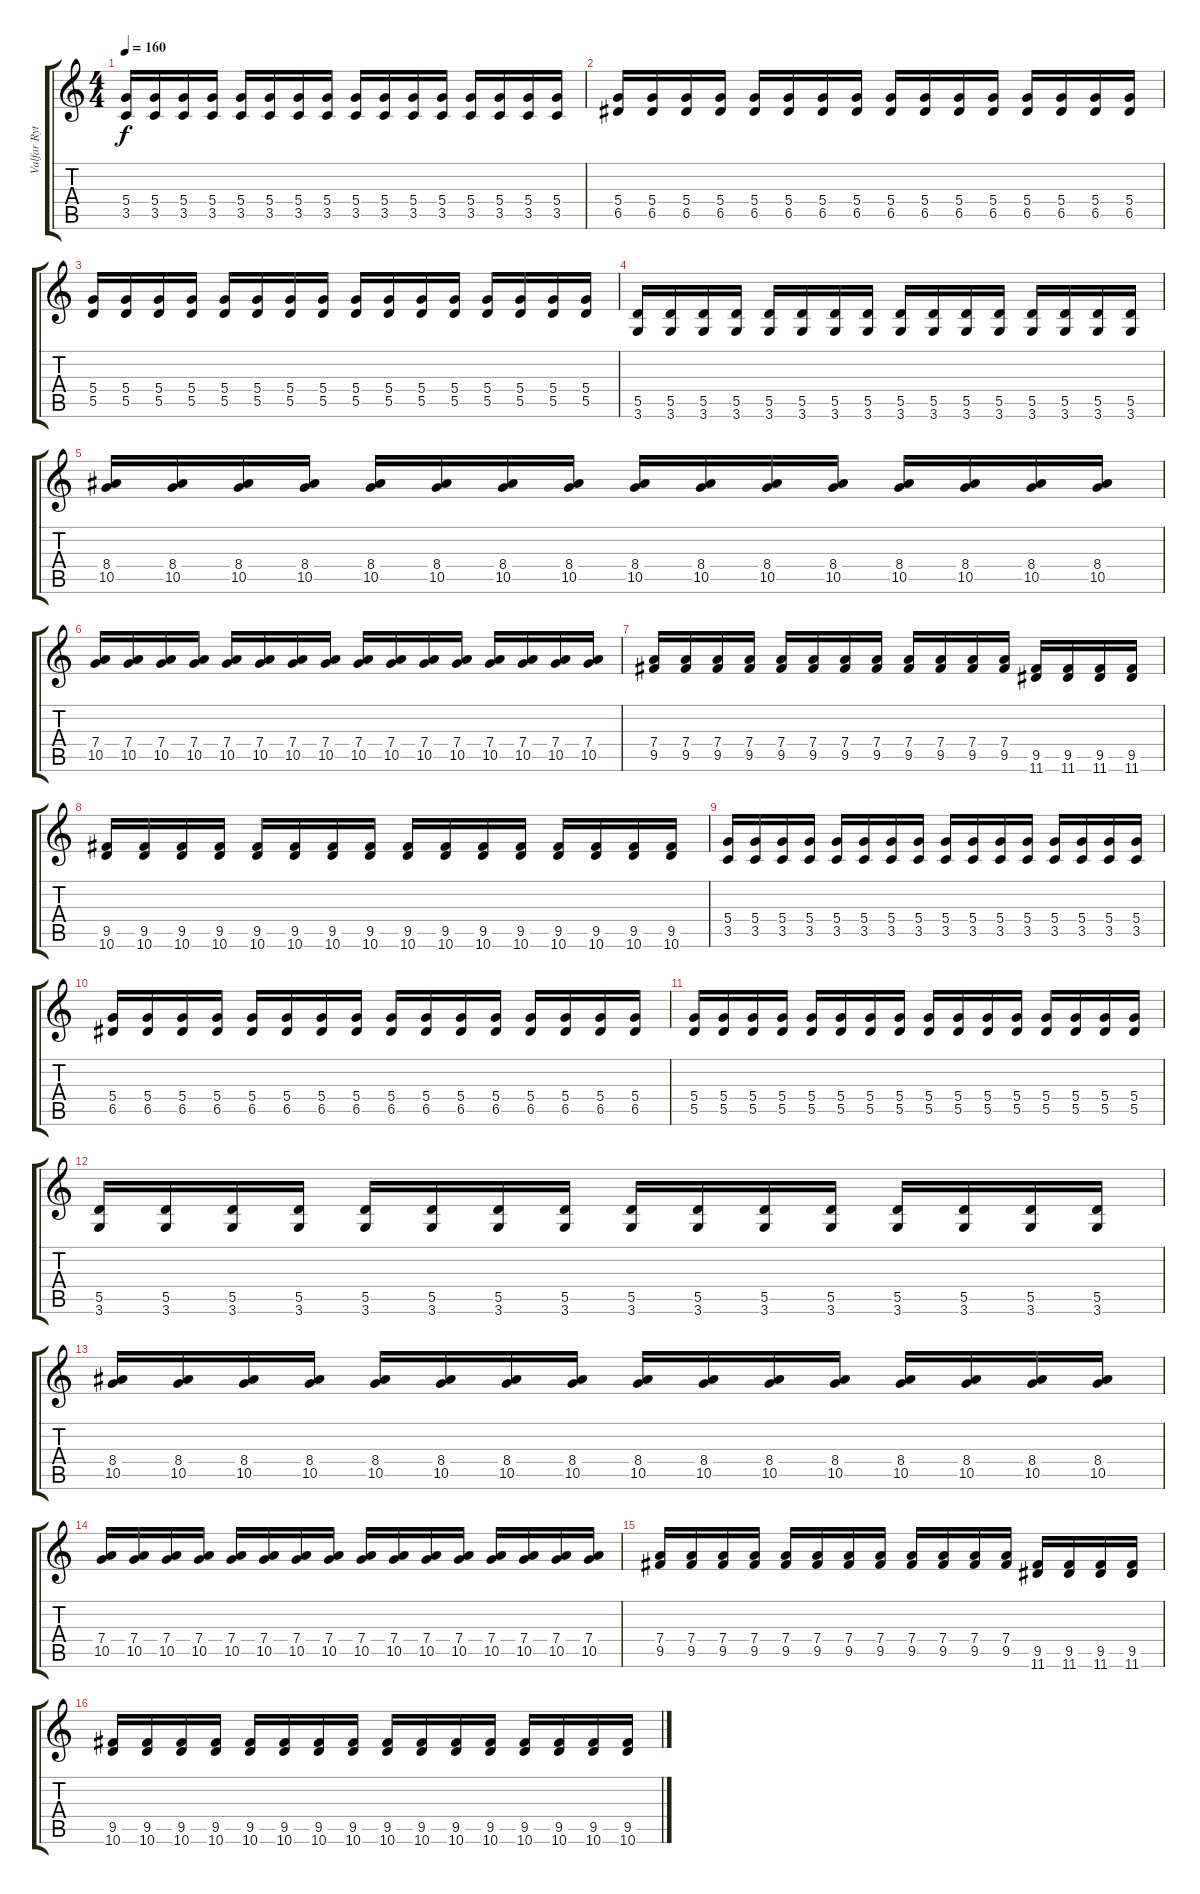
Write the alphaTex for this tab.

\track ("Valfar Rytme gitar" "Valfar Ryt") {instrument overdrivenguitar}
\staff {score tabs}
\tuning (E4 B3 G3 D3 A2 E2) {hide}
\ts (4 4)
\tempo 160
\clef g2
\ks c
(5.4 3.5).16{dy f} (5.4 3.5).16 (5.4 3.5).16 (5.4 3.5).16 (5.4 3.5).16 (5.4 3.5).16 (5.4 3.5).16 (5.4 3.5).16 (5.4 3.5).16 (5.4 3.5).16 (5.4 3.5).16 (5.4 3.5).16 (5.4 3.5).16 (5.4 3.5).16 (5.4 3.5).16 (5.4 3.5).16 |
(5.4 6.5).16 (5.4 6.5).16 (5.4 6.5).16 (5.4 6.5).16 (5.4 6.5).16 (5.4 6.5).16 (5.4 6.5).16 (5.4 6.5).16 (5.4 6.5).16 (5.4 6.5).16 (5.4 6.5).16 (5.4 6.5).16 (5.4 6.5).16 (5.4 6.5).16 (5.4 6.5).16 (5.4 6.5).16 |
(5.4 5.5).16 (5.4 5.5).16 (5.4 5.5).16 (5.4 5.5).16 (5.4 5.5).16 (5.4 5.5).16 (5.4 5.5).16 (5.4 5.5).16 (5.4 5.5).16 (5.4 5.5).16 (5.4 5.5).16 (5.4 5.5).16 (5.4 5.5).16 (5.4 5.5).16 (5.4 5.5).16 (5.4 5.5).16 |
(5.5 3.6).16 (5.5 3.6).16 (5.5 3.6).16 (5.5 3.6).16 (5.5 3.6).16 (5.5 3.6).16 (5.5 3.6).16 (5.5 3.6).16 (5.5 3.6).16 (5.5 3.6).16 (5.5 3.6).16 (5.5 3.6).16 (5.5 3.6).16 (5.5 3.6).16 (5.5 3.6).16 (5.5 3.6).16 |
(8.4 10.5).16 (8.4 10.5).16 (8.4 10.5).16 (8.4 10.5).16 (8.4 10.5).16 (8.4 10.5).16 (8.4 10.5).16 (8.4 10.5).16 (8.4 10.5).16 (8.4 10.5).16 (8.4 10.5).16 (8.4 10.5).16 (8.4 10.5).16 (8.4 10.5).16 (8.4 10.5).16 (8.4 10.5).16 |
(7.4 10.5).16 (7.4 10.5).16 (7.4 10.5).16 (7.4 10.5).16 (7.4 10.5).16 (7.4 10.5).16 (7.4 10.5).16 (7.4 10.5).16 (7.4 10.5).16 (7.4 10.5).16 (7.4 10.5).16 (7.4 10.5).16 (7.4 10.5).16 (7.4 10.5).16 (7.4 10.5).16 (7.4 10.5).16 |
(7.4 9.5).16 (7.4 9.5).16 (7.4 9.5).16 (7.4 9.5).16 (7.4 9.5).16 (7.4 9.5).16 (7.4 9.5).16 (7.4 9.5).16 (7.4 9.5).16 (7.4 9.5).16 (7.4 9.5).16 (7.4 9.5).16 (9.5 11.6).16 (9.5 11.6).16 (9.5 11.6).16 (9.5 11.6).16 |
(9.5 10.6).16 (9.5 10.6).16 (9.5 10.6).16 (9.5 10.6).16 (9.5 10.6).16 (9.5 10.6).16 (9.5 10.6).16 (9.5 10.6).16 (9.5 10.6).16 (9.5 10.6).16 (9.5 10.6).16 (9.5 10.6).16 (9.5 10.6).16 (9.5 10.6).16 (9.5 10.6).16 (9.5 10.6).16 |
(5.4 3.5).16 (5.4 3.5).16 (5.4 3.5).16 (5.4 3.5).16 (5.4 3.5).16 (5.4 3.5).16 (5.4 3.5).16 (5.4 3.5).16 (5.4 3.5).16 (5.4 3.5).16 (5.4 3.5).16 (5.4 3.5).16 (5.4 3.5).16 (5.4 3.5).16 (5.4 3.5).16 (5.4 3.5).16 |
(5.4 6.5).16 (5.4 6.5).16 (5.4 6.5).16 (5.4 6.5).16 (5.4 6.5).16 (5.4 6.5).16 (5.4 6.5).16 (5.4 6.5).16 (5.4 6.5).16 (5.4 6.5).16 (5.4 6.5).16 (5.4 6.5).16 (5.4 6.5).16 (5.4 6.5).16 (5.4 6.5).16 (5.4 6.5).16 |
(5.4 5.5).16 (5.4 5.5).16 (5.4 5.5).16 (5.4 5.5).16 (5.4 5.5).16 (5.4 5.5).16 (5.4 5.5).16 (5.4 5.5).16 (5.4 5.5).16 (5.4 5.5).16 (5.4 5.5).16 (5.4 5.5).16 (5.4 5.5).16 (5.4 5.5).16 (5.4 5.5).16 (5.4 5.5).16 |
(5.5 3.6).16 (5.5 3.6).16 (5.5 3.6).16 (5.5 3.6).16 (5.5 3.6).16 (5.5 3.6).16 (5.5 3.6).16 (5.5 3.6).16 (5.5 3.6).16 (5.5 3.6).16 (5.5 3.6).16 (5.5 3.6).16 (5.5 3.6).16 (5.5 3.6).16 (5.5 3.6).16 (5.5 3.6).16 |
(8.4 10.5).16 (8.4 10.5).16 (8.4 10.5).16 (8.4 10.5).16 (8.4 10.5).16 (8.4 10.5).16 (8.4 10.5).16 (8.4 10.5).16 (8.4 10.5).16 (8.4 10.5).16 (8.4 10.5).16 (8.4 10.5).16 (8.4 10.5).16 (8.4 10.5).16 (8.4 10.5).16 (8.4 10.5).16 |
(7.4 10.5).16 (7.4 10.5).16 (7.4 10.5).16 (7.4 10.5).16 (7.4 10.5).16 (7.4 10.5).16 (7.4 10.5).16 (7.4 10.5).16 (7.4 10.5).16 (7.4 10.5).16 (7.4 10.5).16 (7.4 10.5).16 (7.4 10.5).16 (7.4 10.5).16 (7.4 10.5).16 (7.4 10.5).16 |
(7.4 9.5).16 (7.4 9.5).16 (7.4 9.5).16 (7.4 9.5).16 (7.4 9.5).16 (7.4 9.5).16 (7.4 9.5).16 (7.4 9.5).16 (7.4 9.5).16 (7.4 9.5).16 (7.4 9.5).16 (7.4 9.5).16 (9.5 11.6).16 (9.5 11.6).16 (9.5 11.6).16 (9.5 11.6).16 |
(9.5 10.6).16 (9.5 10.6).16 (9.5 10.6).16 (9.5 10.6).16 (9.5 10.6).16 (9.5 10.6).16 (9.5 10.6).16 (9.5 10.6).16 (9.5 10.6).16 (9.5 10.6).16 (9.5 10.6).16 (9.5 10.6).16 (9.5 10.6).16 (9.5 10.6).16 (9.5 10.6).16 (9.5 10.6).16
